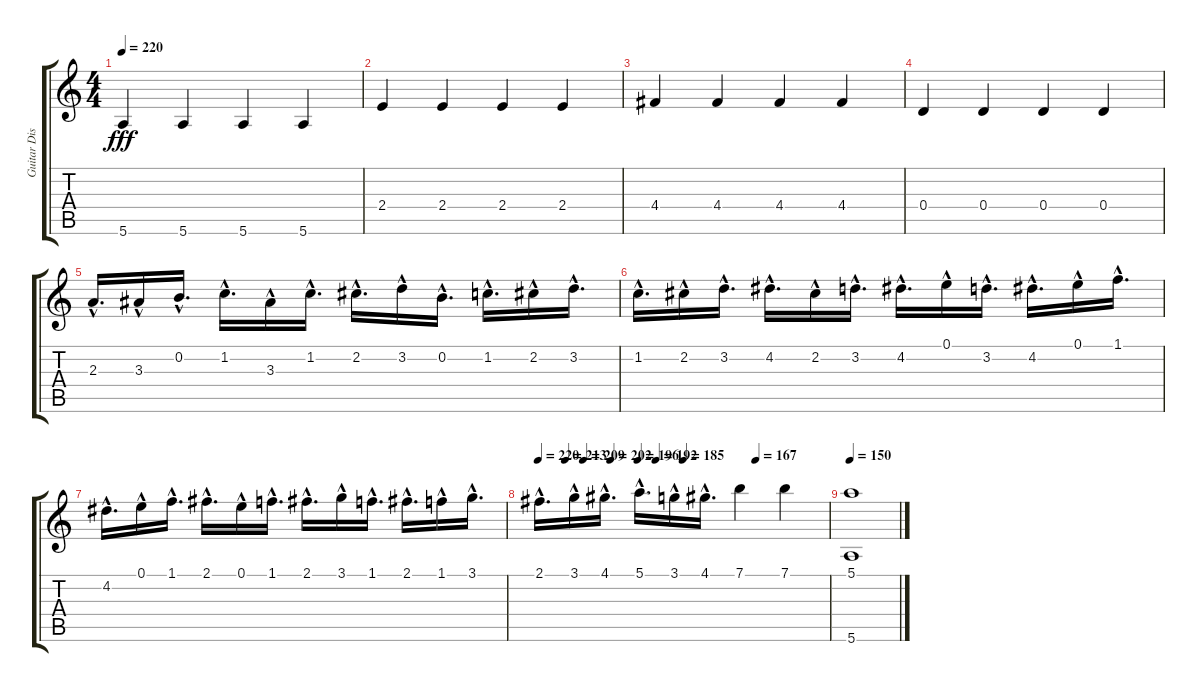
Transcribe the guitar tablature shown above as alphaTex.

\track ("Guitar Distorted" "Guitar Dis") {instrument distortionguitar}
\staff {score tabs}
\tuning (E4 B3 G3 D3 A2 E2) {hide}
\ts (4 4)
\tempo 220
\clef g2
\ks c
5.6.4{dy fff} 5.6.4 5.6.4 5.6.4 |
2.4.4 2.4.4 2.4.4 2.4.4 |
4.4.4 4.4.4 4.4.4 4.4.4 |
0.4.4 0.4.4 0.4.4 0.4.4 |
2.3{hac}.16{d} 3.3{hac}.16 0.2{hac}.16{d} 1.2{hac}.16{d} 3.3{hac}.16 1.2{hac}.16{d} 2.2{hac}.16{d} 3.2{hac}.16 0.2{hac}.16{d} 1.2{hac}.16{d} 2.2{hac}.16 3.2{hac}.16{d} |
1.2{hac}.16{d} 2.2{hac}.16 3.2{hac}.16{d} 4.2{hac}.16{d} 2.2{hac}.16 3.2{hac}.16{d} 4.2{hac}.16{d} 0.1{hac}.16 3.2{hac}.16{d} 4.2{hac}.16{d} 0.1{hac}.16 1.1{hac}.16{d} |
4.2{hac}.16{d} 0.1{hac}.16 1.1{hac}.16{d} 2.1{hac}.16{d} 0.1{hac}.16 1.1{hac}.16{d} 2.1{hac}.16{d} 3.1{hac}.16 1.1{hac}.16{d} 2.1{hac}.16{d} 1.1{hac}.16 3.1{hac}.16{d} |
\tempo 220
\tempo (213 0.09375)
\tempo (209 0.15625)
\tempo (202 0.25)
\tempo (196 0.34375)
\tempo (192 0.40625)
\tempo (185 0.5)
\tempo (167 0.75)
2.1{hac}.16{d} 3.1{hac}.16 4.1{hac}.16{d} 5.1{hac}.16{d} 3.1{hac}.16 4.1{hac}.16{d} 7.1.4 7.1.4 |
\tempo 150
(5.1 5.6).1
